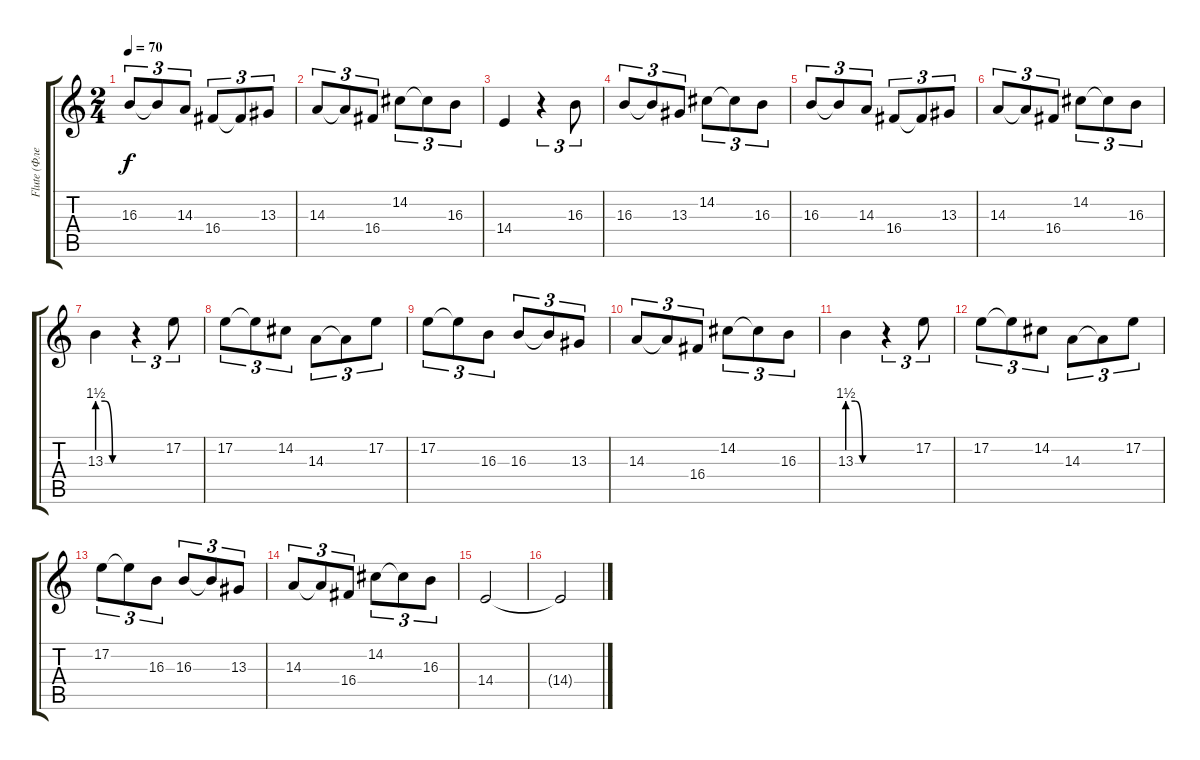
\track ("Flute (Флейта)" "Flute (Фле") {instrument flute}
\staff {score tabs}
\tuning (E4 B3 G3 D3 A2 E2) {hide}
\ts (2 4)
\tempo 70
\clef g2
\ks c
16.3.8{tu (3 2) dy f} 16.3{t}.8{tu (3 2)} 14.3.8{tu (3 2)} 16.4.8{tu (3 2)} 16.4{t}.8{tu (3 2)} 13.3.8{tu (3 2)} |
14.3.8{tu (3 2)} 14.3{t}.8{tu (3 2)} 16.4.8{tu (3 2)} 14.2.8{tu (3 2)} 14.2{t}.8{tu (3 2)} 16.3.8{tu (3 2)} |
14.4.4 r.4{tu (3 2)} 16.3.8{tu (3 2)} |
16.3.8{tu (3 2)} 16.3{t}.8{tu (3 2)} 13.3.8{tu (3 2)} 14.2.8{tu (3 2)} 14.2{t}.8{tu (3 2)} 16.3.8{tu (3 2)} |
16.3.8{tu (3 2)} 16.3{t}.8{tu (3 2)} 14.3.8{tu (3 2)} 16.4.8{tu (3 2)} 16.4{t}.8{tu (3 2)} 13.3.8{tu (3 2)} |
14.3.8{tu (3 2)} 14.3{t}.8{tu (3 2)} 16.4.8{tu (3 2)} 14.2.8{tu (3 2)} 14.2{t}.8{tu (3 2)} 16.3.8{tu (3 2)} |
13.3{be (custom 0 6 15 6 30 0 60 0)}.4 r.4{tu (3 2)} 17.2.8{tu (3 2)} |
17.2.8{tu (3 2)} 17.2{t}.8{tu (3 2)} 14.2.8{tu (3 2)} 14.3.8{tu (3 2)} 14.3{t}.8{tu (3 2)} 17.2.8{tu (3 2)} |
17.2.8{tu (3 2)} 17.2{t}.8{tu (3 2)} 16.3.8{tu (3 2)} 16.3.8{tu (3 2)} 16.3{t}.8{tu (3 2)} 13.3.8{tu (3 2)} |
14.3.8{tu (3 2)} 14.3{t}.8{tu (3 2)} 16.4.8{tu (3 2)} 14.2.8{tu (3 2)} 14.2{t}.8{tu (3 2)} 16.3.8{tu (3 2)} |
13.3{be (custom 0 6 15 6 30 0 60 0)}.4 r.4{tu (3 2)} 17.2.8{tu (3 2)} |
17.2.8{tu (3 2)} 17.2{t}.8{tu (3 2)} 14.2.8{tu (3 2)} 14.3.8{tu (3 2)} 14.3{t}.8{tu (3 2)} 17.2.8{tu (3 2)} |
17.2.8{tu (3 2)} 17.2{t}.8{tu (3 2)} 16.3.8{tu (3 2)} 16.3.8{tu (3 2)} 16.3{t}.8{tu (3 2)} 13.3.8{tu (3 2)} |
14.3.8{tu (3 2)} 14.3{t}.8{tu (3 2)} 16.4.8{tu (3 2)} 14.2.8{tu (3 2)} 14.2{t}.8{tu (3 2)} 16.3.8{tu (3 2)} |
14.4.2 |
14.4{t}.2
